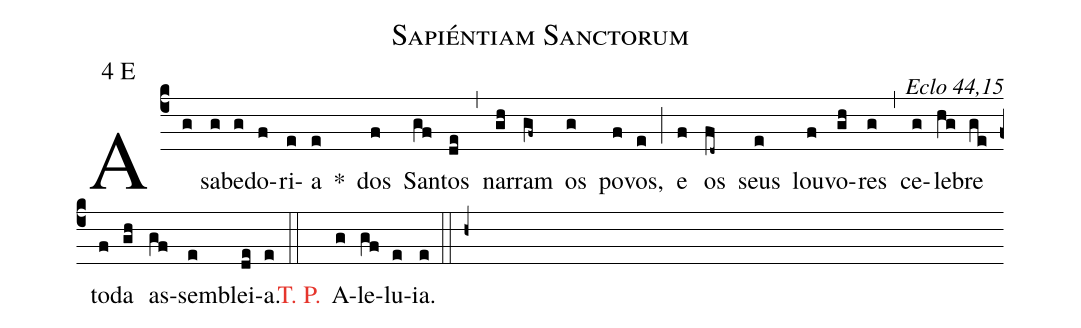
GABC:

name: Sapiéntiam Sanctorum;
mode: 4;
mode-differentia: E;
commentary: Eclo 44,15;
%%
(c4)

A(g) sa(g)be(g)do(f)ri(e)a(e) *() dos(f) San(gf)tos(de) (,) nar(gh)ram(gf~) os(g) po(f)vos,(e) (;) e(f) os(fd~) seus(e) lou(f)vo(gh)res(g) (,) ce(g)le(hg)bre(ge) to(f)da(gh)  as(gf)sem(e)blei(de)a.(e)

(::)

<c><sc>T. P.</sc></c>() A(g)le(gf)lu(e)ia.(e)

(::)

(h+)
